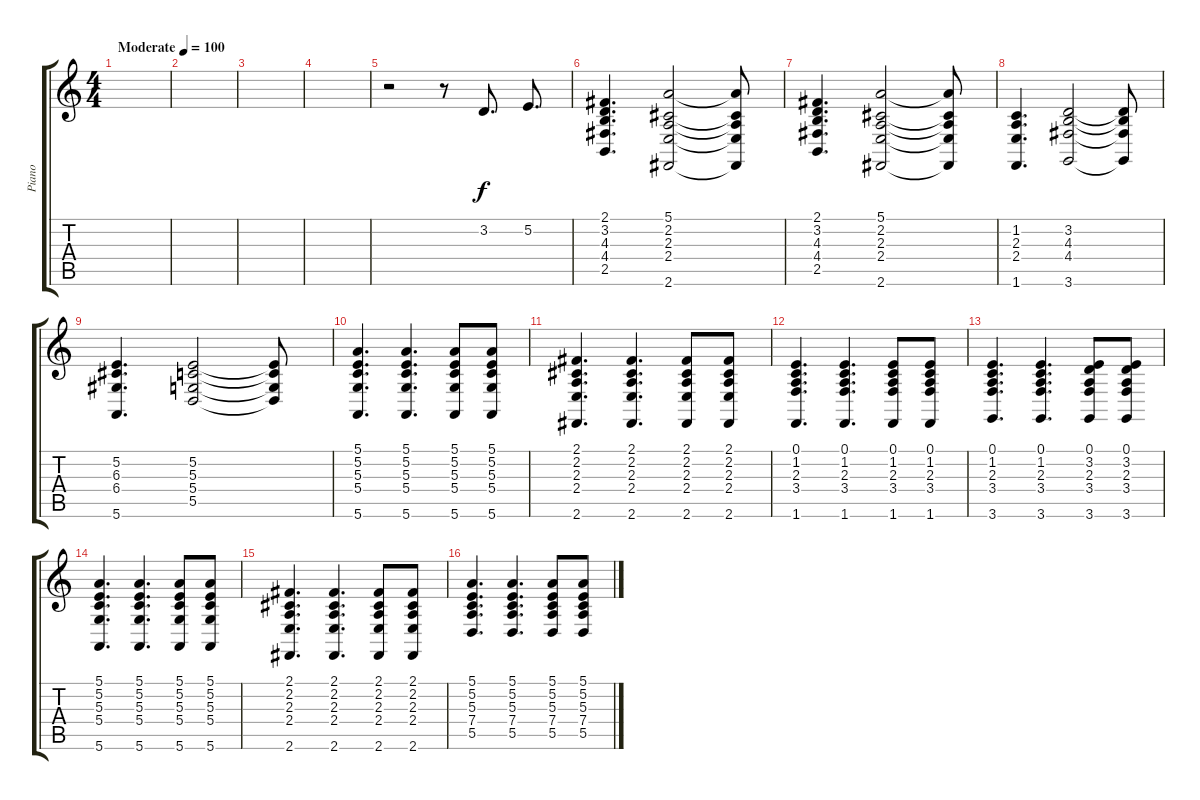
\track ("Piano" "Piano") {instrument acousticgrandpiano}
\staff {score tabs}
\tuning (E4 B3 G3 D3 A2 E2) {hide}
\ts (4 4)
\tempo (100 "Moderate")
\clef g2
\ks c
|
|
|
|
r.2 r.8 3.2.8{d} 5.2.8{d} |
(2.1 3.2 4.3 4.4 2.5).4{d} (5.1 2.2 2.3 2.4 2.6).2 (5.1{t} 2.2{t} 2.3{t} 2.4{t} 2.6{t}).8 |
(2.1 3.2 4.3 4.4 2.5).4{d} (5.1 2.2 2.3 2.4 2.6).2 (5.1{t} 2.2{t} 2.3{t} 2.4{t} 2.6{t}).8 |
(1.2 2.3 2.4 1.6).4{d} (3.2 4.3 4.4 3.6).2 (3.2{t} 4.3{t} 4.4{t} 3.6{t}).8 |
(5.2 6.3 6.4 5.6).4{d} (5.2 5.3 5.4 5.5).2 (5.2{t} 5.3{t} 5.4{t} 5.5{t}).8 |
(5.1 5.2 5.3 5.4 5.6).4{d} (5.1 5.2 5.3 5.4 5.6).4{d} (5.1 5.2 5.3 5.4 5.6).8 (5.1 5.2 5.3 5.4 5.6).8 |
(2.1 2.2 2.3 2.4 2.6).4{d} (2.1 2.2 2.3 2.4 2.6).4{d} (2.1 2.2 2.3 2.4 2.6).8 (2.1 2.2 2.3 2.4 2.6).8 |
(0.1 1.2 2.3 3.4 1.6).4{d} (0.1 1.2 2.3 3.4 1.6).4{d} (0.1 1.2 2.3 3.4 1.6).8 (0.1 1.2 2.3 3.4 1.6).8 |
(0.1 1.2 2.3 3.4 3.6).4{d} (0.1 1.2 2.3 3.4 3.6).4{d} (0.1 3.2 2.3 3.4 3.6).8 (0.1 3.2 2.3 3.4 3.6).8 |
(5.1 5.2 5.3 5.4 5.6).4{d} (5.1 5.2 5.3 5.4 5.6).4{d} (5.1 5.2 5.3 5.4 5.6).8 (5.1 5.2 5.3 5.4 5.6).8 |
(2.1 2.2 2.3 2.4 2.6).4{d} (2.1 2.2 2.3 2.4 2.6).4{d} (2.1 2.2 2.3 2.4 2.6).8 (2.1 2.2 2.3 2.4 2.6).8 |
(5.1 5.2 5.3 7.4 5.5).4{d} (5.1 5.2 5.3 7.4 5.5).4{d} (5.1 5.2 5.3 7.4 5.5).8 (5.1 5.2 5.3 7.4 5.5).8
